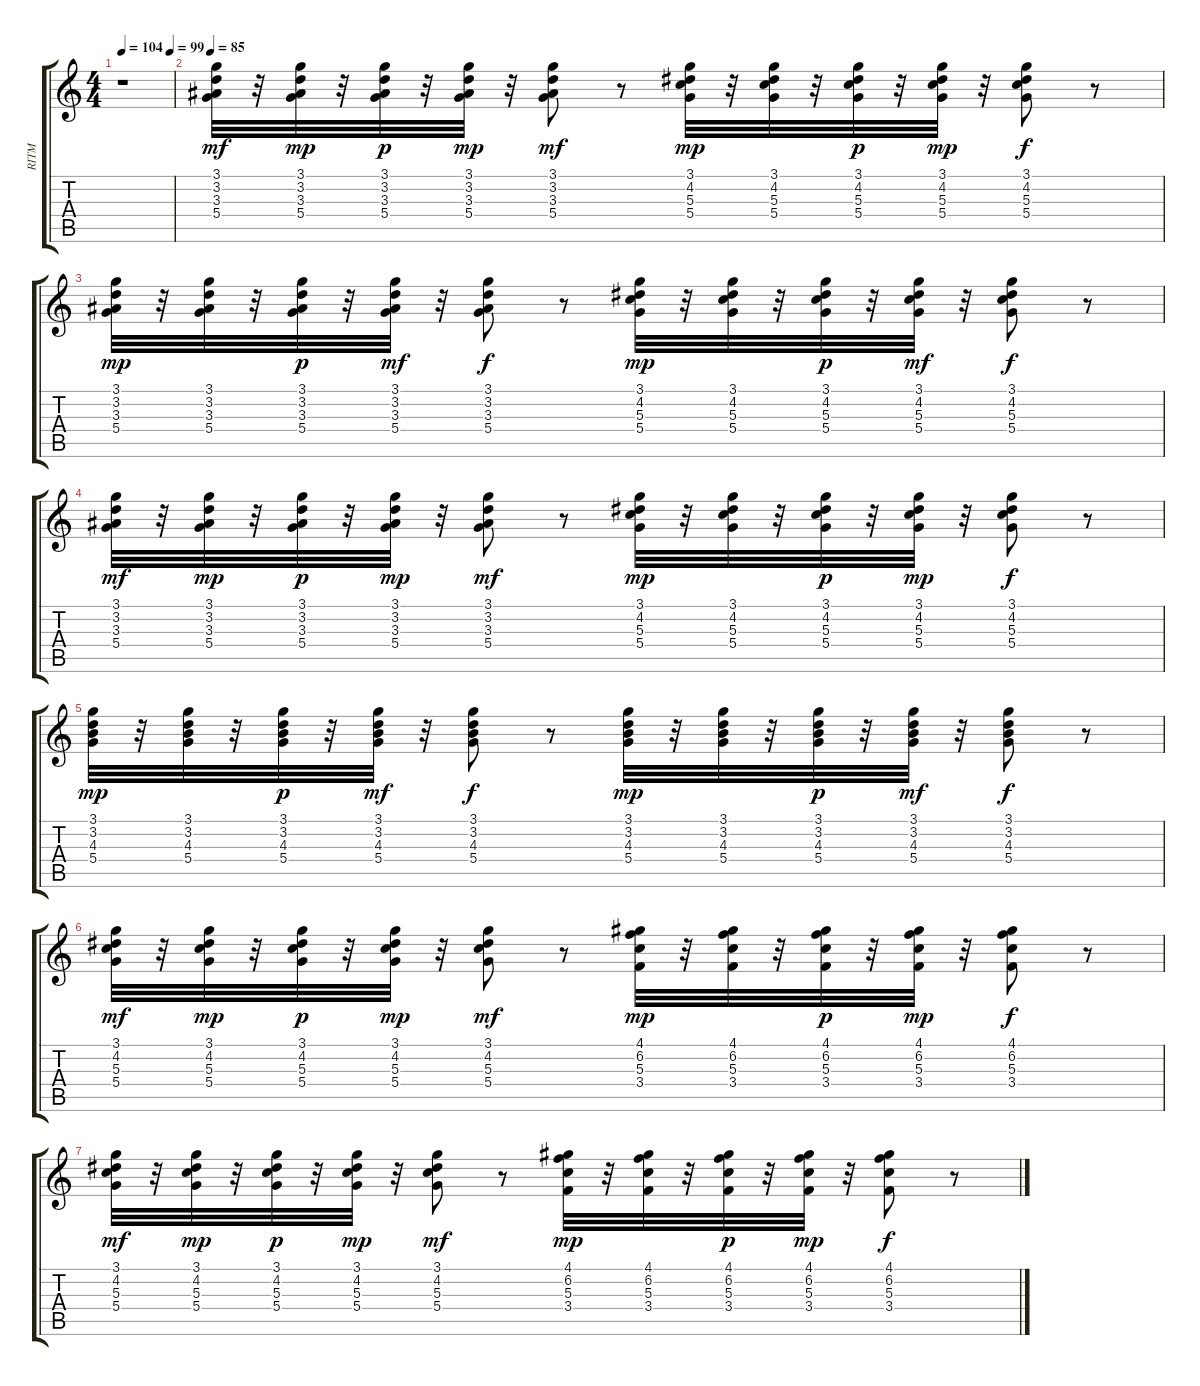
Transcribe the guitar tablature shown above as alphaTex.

\track ("RITM" "RITM") {instrument acousticguitarsteel}
\staff {score tabs}
\tuning (E4 B3 G3 D3 A2 E2) {hide}
\ts (4 4)
\tempo 104
\tempo (99 0.9375)
\tempo 104
\clef g2
\ks c
r.1{dy mf instrument acousticguitarsteel} |
\tempo 85
(3.1 3.2 3.3 5.4).32 r.32 (3.1 3.2 3.3 5.4).32{dy mp} r.32 (3.1 3.2 3.3 5.4).32{dy p} r.32 (3.1 3.2 3.3 5.4).32{dy mp} r.32 (3.1 3.2 3.3 5.4).8{dy mf} r.8 (3.1 4.2 5.3 5.4).32{dy mp} r.32 (3.1 4.2 5.3 5.4).32 r.32 (3.1 4.2 5.3 5.4).32{dy p} r.32 (3.1 4.2 5.3 5.4).32{dy mp} r.32 (3.1 4.2 5.3 5.4).8{dy f} r.8 |
(3.1 3.2 3.3 5.4).32{dy mp} r.32 (3.1 3.2 3.3 5.4).32 r.32 (3.1 3.2 3.3 5.4).32{dy p} r.32 (3.1 3.2 3.3 5.4).32{dy mf} r.32 (3.1 3.2 3.3 5.4).8{dy f} r.8 (3.1 4.2 5.3 5.4).32{dy mp} r.32 (3.1 4.2 5.3 5.4).32 r.32 (3.1 4.2 5.3 5.4).32{dy p} r.32 (3.1 4.2 5.3 5.4).32{dy mf} r.32 (3.1 4.2 5.3 5.4).8{dy f} r.8 |
(3.1 3.2 3.3 5.4).32{dy mf} r.32 (3.1 3.2 3.3 5.4).32{dy mp} r.32 (3.1 3.2 3.3 5.4).32{dy p} r.32 (3.1 3.2 3.3 5.4).32{dy mp} r.32 (3.1 3.2 3.3 5.4).8{dy mf} r.8 (3.1 4.2 5.3 5.4).32{dy mp} r.32 (3.1 4.2 5.3 5.4).32 r.32 (3.1 4.2 5.3 5.4).32{dy p} r.32 (3.1 4.2 5.3 5.4).32{dy mp} r.32 (3.1 4.2 5.3 5.4).8{dy f} r.8 |
(3.1 3.2 4.3 5.4).32{dy mp} r.32 (3.1 3.2 4.3 5.4).32 r.32 (3.1 3.2 4.3 5.4).32{dy p} r.32 (3.1 3.2 4.3 5.4).32{dy mf} r.32 (3.1 3.2 4.3 5.4).8{dy f} r.8 (3.1 3.2 4.3 5.4).32{dy mp} r.32 (3.1 3.2 4.3 5.4).32 r.32 (3.1 3.2 4.3 5.4).32{dy p} r.32 (3.1 3.2 4.3 5.4).32{dy mf} r.32 (3.1 3.2 4.3 5.4).8{dy f} r.8 |
(3.1 4.2 5.3 5.4).32{dy mf} r.32 (3.1 4.2 5.3 5.4).32{dy mp} r.32 (3.1 4.2 5.3 5.4).32{dy p} r.32 (3.1 4.2 5.3 5.4).32{dy mp} r.32 (3.1 4.2 5.3 5.4).8{dy mf} r.8 (4.1 6.2 5.3 3.4).32{dy mp} r.32 (4.1 6.2 5.3 3.4).32 r.32 (4.1 6.2 5.3 3.4).32{dy p} r.32 (4.1 6.2 5.3 3.4).32{dy mp} r.32 (4.1 6.2 5.3 3.4).8{dy f} r.8 |
(3.1 4.2 5.3 5.4).32{dy mf} r.32 (3.1 4.2 5.3 5.4).32{dy mp} r.32 (3.1 4.2 5.3 5.4).32{dy p} r.32 (3.1 4.2 5.3 5.4).32{dy mp} r.32 (3.1 4.2 5.3 5.4).8{dy mf} r.8 (4.1 6.2 5.3 3.4).32{dy mp} r.32 (4.1 6.2 5.3 3.4).32 r.32 (4.1 6.2 5.3 3.4).32{dy p} r.32 (4.1 6.2 5.3 3.4).32{dy mp} r.32 (4.1 6.2 5.3 3.4).8{dy f} r.8
